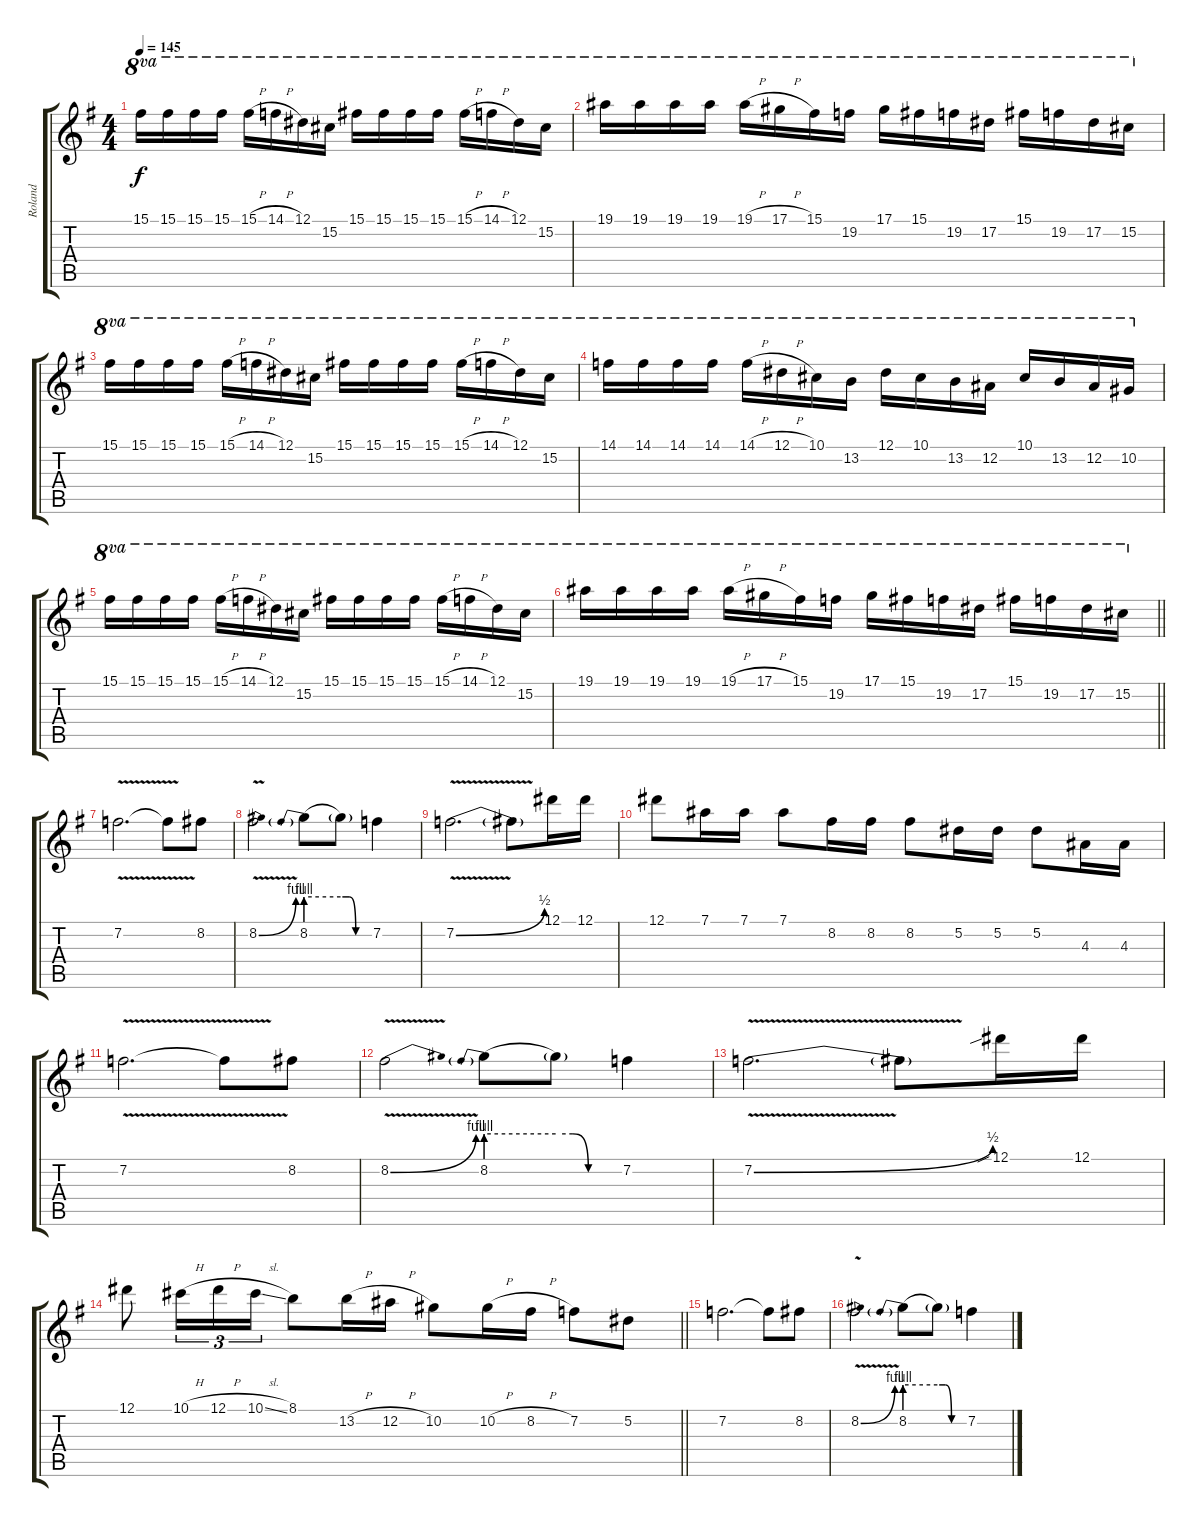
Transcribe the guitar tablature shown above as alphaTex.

\track ("Roland" "Roland") {instrument distortionguitar}
\staff {score tabs}
\tuning (Eb4 Bb3 Gb3 Db3 Ab2 Eb2) {hide}
\ts (4 4)
\tempo 145
\clef g2
\ks eminor
15.1.16{ot 8va dy f} 15.1.16{ot 8va} 15.1.16{ot 8va} 15.1.16{ot 8va} 15.1{h}.16{ot 8va} 14.1{h}.16{ot 8va} 12.1.16{ot 8va} 15.2.16{ot 8va} 15.1.16{ot 8va} 15.1.16{ot 8va} 15.1.16{ot 8va} 15.1.16{ot 8va} 15.1{h}.16{ot 8va} 14.1{h}.16{ot 8va} 12.1.16{ot 8va} 15.2.16{ot 8va} |
19.1.16{ot 8va} 19.1.16{ot 8va} 19.1.16{ot 8va} 19.1.16{ot 8va} 19.1{h}.16{ot 8va} 17.1{h}.16{ot 8va} 15.1.16{ot 8va} 19.2.16{ot 8va} 17.1.16{ot 8va} 15.1.16{ot 8va} 19.2.16{ot 8va} 17.2.16{ot 8va} 15.1.16{ot 8va} 19.2.16{ot 8va} 17.2.16{ot 8va} 15.2.16{ot 8va} |
15.1.16{ot 8va} 15.1.16{ot 8va} 15.1.16{ot 8va} 15.1.16{ot 8va} 15.1{h}.16{ot 8va} 14.1{h}.16{ot 8va} 12.1.16{ot 8va} 15.2.16{ot 8va} 15.1.16{ot 8va} 15.1.16{ot 8va} 15.1.16{ot 8va} 15.1.16{ot 8va} 15.1{h}.16{ot 8va} 14.1{h}.16{ot 8va} 12.1.16{ot 8va} 15.2.16{ot 8va} |
14.1.16{ot 8va} 14.1.16{ot 8va} 14.1.16{ot 8va} 14.1.16{ot 8va} 14.1{h}.16{ot 8va} 12.1{h}.16{ot 8va} 10.1.16{ot 8va} 13.2.16{ot 8va} 12.1.16{ot 8va} 10.1.16{ot 8va} 13.2.16{ot 8va} 12.2.16{ot 8va} 10.1.16{ot 8va} 13.2.16{ot 8va} 12.2.16{ot 8va} 10.2.16{ot 8va} |
15.1.16{ot 8va} 15.1.16{ot 8va} 15.1.16{ot 8va} 15.1.16{ot 8va} 15.1{h}.16{ot 8va} 14.1{h}.16{ot 8va} 12.1.16{ot 8va} 15.2.16{ot 8va} 15.1.16{ot 8va} 15.1.16{ot 8va} 15.1.16{ot 8va} 15.1.16{ot 8va} 15.1{h}.16{ot 8va} 14.1{h}.16{ot 8va} 12.1.16{ot 8va} 15.2.16{ot 8va} |
\barLineRight lightlight
19.1.16{ot 8va} 19.1.16{ot 8va} 19.1.16{ot 8va} 19.1.16{ot 8va} 19.1{h}.16{ot 8va} 17.1{h}.16{ot 8va} 15.1.16{ot 8va} 19.2.16{ot 8va} 17.1.16{ot 8va} 15.1.16{ot 8va} 19.2.16{ot 8va} 17.2.16{ot 8va} 15.1.16{ot 8va} 19.2.16{ot 8va} 17.2.16{ot 8va} 15.2.16{ot 8va} |
7.2{v}.2{d} 7.2{t}.8 8.2.8 |
8.2{be (bend 0 0 60 4) v}.2 8.2{be (prebend 0 4 60 4)}.8 8.2{be (custom 0 4 15 4 30 0 60 0) t}.8 7.2.4 |
7.2{be (bend 0 0 60 2) v}.2{d} 7.2{t}.8 12.1.16 12.1.16 |
12.1.8 7.1.16 7.1.16 7.1.8 8.2.16 8.2.16 8.2.8 5.2.16 5.2.16 5.2.8 4.3.16 4.3.16 |
7.2{v}.2{d} 7.2{t}.8 8.2.8 |
8.2{be (bend 0 0 60 4) v}.2 8.2{be (prebend 0 4 60 4)}.8 8.2{be (custom 0 4 15 4 30 0 60 0) t}.8 7.2.4 |
7.2{be (bend 0 0 60 2) v}.2{d} 7.2{t}.8 12.1{sib}.16 12.1.16 |
\barLineRight lightlight
12.1.8 10.1{h}.16{tu (3 2)} 12.1{h}.16{tu (3 2)} 10.1{sl}.16{tu (3 2)} 8.1.8 13.2{h}.16 12.2{h}.16 10.2.8 10.2{h}.16 8.2{h}.16 7.2.8 5.2.8 |
7.2.2{d} 7.2{t}.8 8.2.8 |
8.2{be (bend 0 0 60 4) v}.2 8.2{be (prebend 0 4 60 4)}.8 8.2{be (custom 0 4 15 4 30 0 60 0) t}.8 7.2.4
